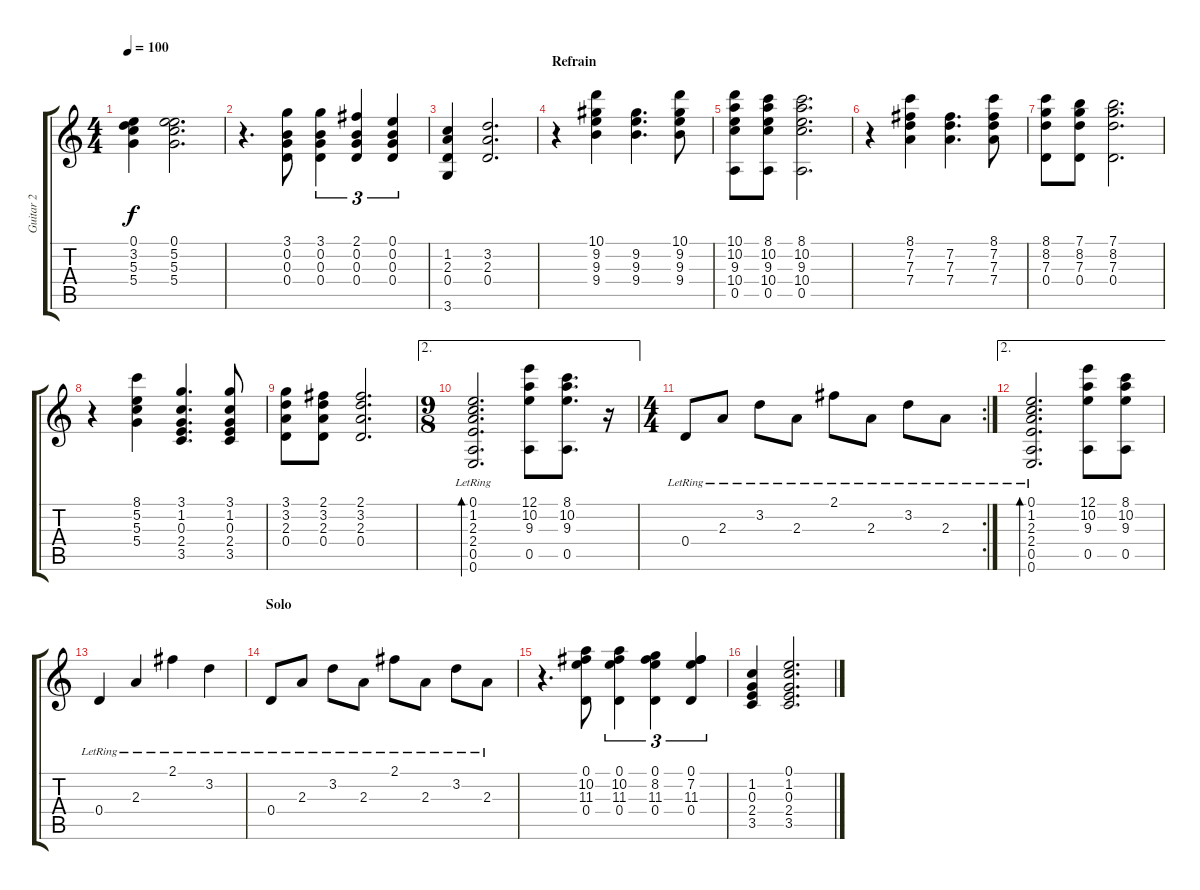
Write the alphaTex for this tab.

\track ("Guitar 2" "Guitar 2") {instrument acousticguitarsteel}
\staff {score tabs}
\tuning (E4 B3 G3 D3 A2 E2) {hide}
\ts (4 4)
\tempo 100
\clef g2
\ks c
(0.1 3.2 5.3 5.4).4{dy f} (0.1 5.2 5.3 5.4).2{d} |
r.4{d} (3.1 0.2 0.3 0.4).8 (3.1 0.2 0.3 0.4).4{tu (3 2)} (2.1 0.2 0.3 0.4).4{tu (3 2)} (0.1 0.2 0.3 0.4).4{tu (3 2)} |
(1.2 2.3 0.4 3.6).4 (3.2 2.3 0.4).2{d} |
\section ("" "Refrain")
r.4 (10.1 9.2 9.3 9.4).4 (9.2 9.3 9.4).4{d} (10.1 9.2 9.3 9.4).8 |
(10.1 10.2 9.3 10.4 0.5).8 (8.1 10.2 9.3 10.4 0.5).8 (8.1 10.2 9.3 10.4 0.5).2{d} |
r.4 (8.1 7.2 7.3 7.4).4 (7.2 7.3 7.4).4{d} (8.1 7.2 7.3 7.4).8 |
(8.1 8.2 7.3 0.4).8 (7.1 8.2 7.3 0.4).8 (7.1 8.2 7.3 0.4).2{d} |
r.4 (8.1 5.2 5.3 5.4).4 (3.1 1.2 0.3 2.4 3.5).4{d} (3.1 1.2 0.3 2.4 3.5).8 |
(3.1 3.2 2.3 0.4).8 (2.1 3.2 2.3 0.4).8 (2.1 3.2 2.3 0.4).2{d} |
\ae 2
\ts (9 8)
(0.1{lr} 1.2{lr} 2.3{lr} 2.4{lr} 0.5{lr} 0.6{lr}).2{d bd 60} (12.1 10.2 9.3 0.5).8 (8.1 10.2 9.3 0.5).8{d} r.16 |
\rc 2
\ts (4 4)
0.4{lr}.8 2.3{lr}.8 3.2{lr}.8 2.3{lr}.8 2.1{lr}.8 2.3{lr}.8 3.2{lr}.8 2.3{lr}.8 |
\ae 2
(0.1{lr} 1.2{lr} 2.3{lr} 2.4{lr} 0.5{lr} 0.6{lr}).2{d bd 60} (12.1 10.2 9.3 0.5).8 (8.1 10.2 9.3 0.5).8 |
0.4{lr}.4 2.3{lr}.4 2.1{lr}.4 3.2{lr}.4 |
\section ("" "Solo")
0.4{lr}.8 2.3{lr}.8 3.2{lr}.8 2.3{lr}.8 2.1{lr}.8 2.3{lr}.8 3.2{lr}.8 2.3{lr}.8 |
r.4{d} (0.1 10.2 11.3 0.4).8 (0.1 10.2 11.3 0.4).4{tu (3 2)} (0.1 8.2 11.3 0.4).4{tu (3 2)} (0.1 7.2 11.3 0.4).4{tu (3 2)} |
(1.2 0.3 2.4 3.5).4 (0.1 1.2 0.3 2.4 3.5).2{d}
